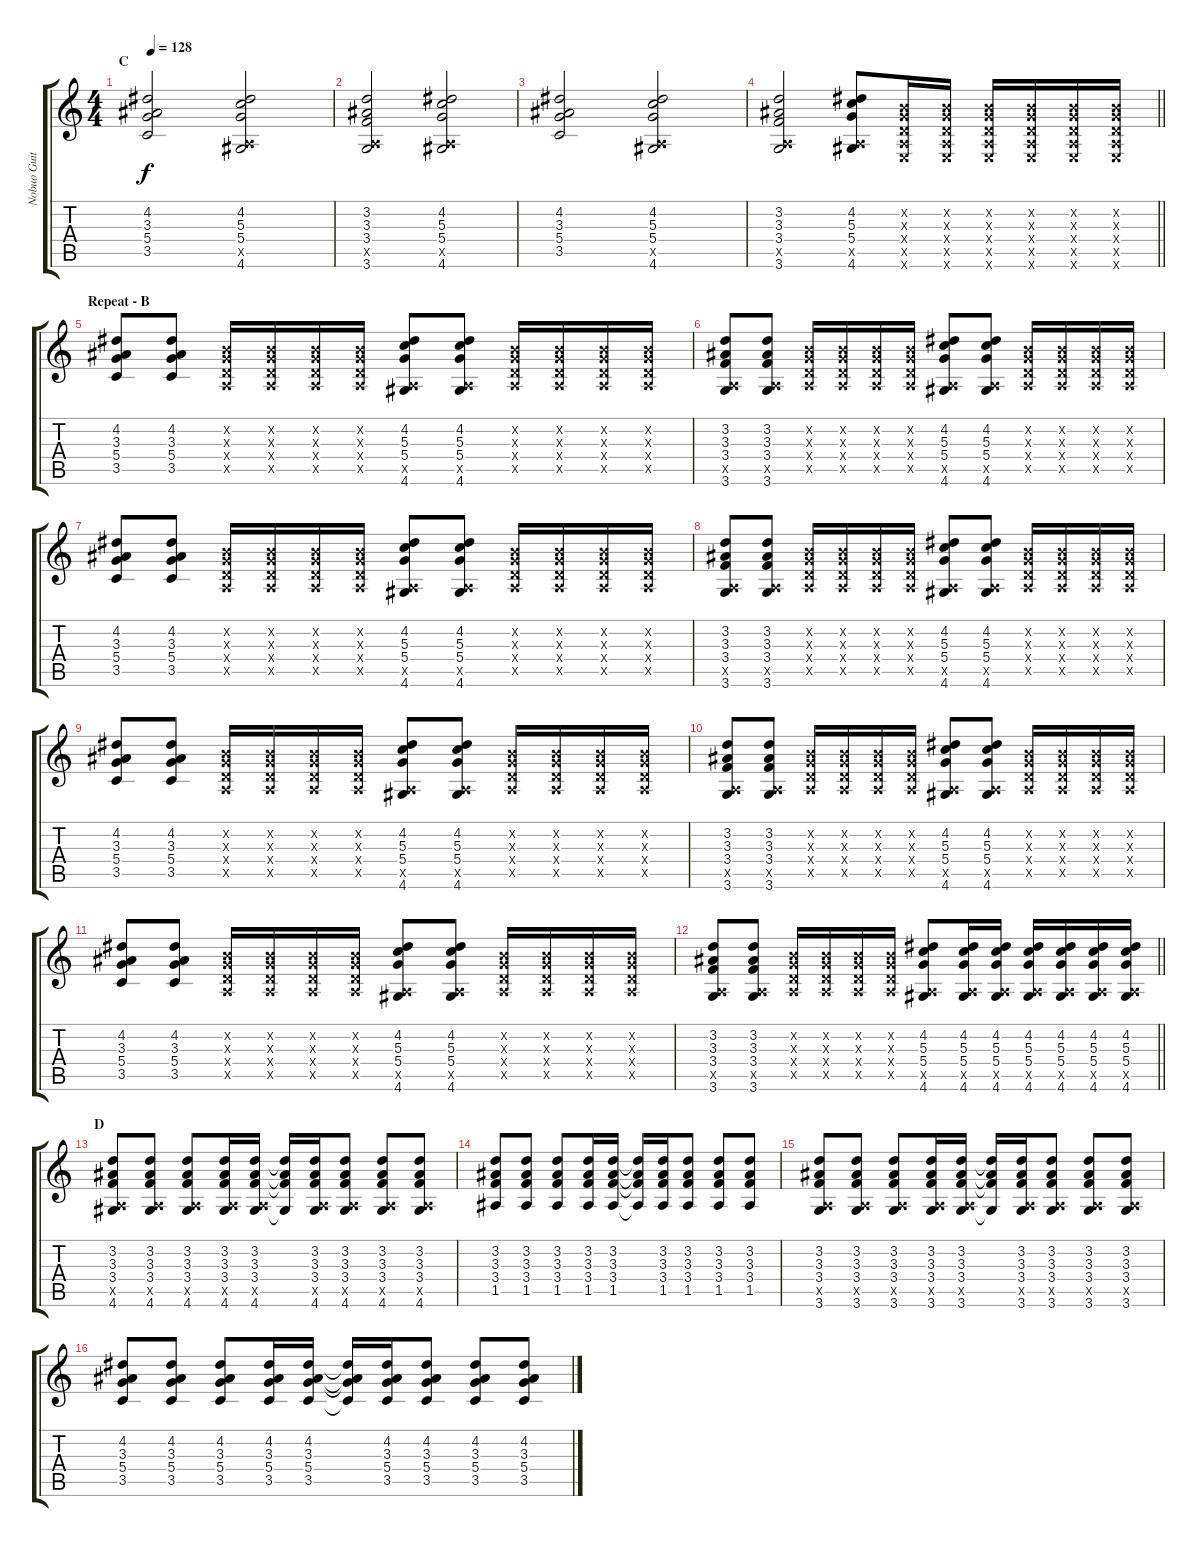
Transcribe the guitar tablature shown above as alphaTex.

\track ("Nobuo Guitar II" "Nobuo Guit") {instrument distortionguitar}
\staff {score tabs}
\tuning (E4 B3 G3 D3 A2 E2) {hide}
\ts (4 4)
\section ("" "C")
\tempo 128
\clef g2
\ks c
(4.2 3.3 5.4 3.5).2{dy f} (4.2 5.3 5.4 0.5{x} 4.6).2 |
(3.2 3.3 3.4 0.5{x} 3.6).2 (4.2 5.3 5.4 0.5{x} 4.6).2 |
(4.2 3.3 5.4 3.5).2 (4.2 5.3 5.4 0.5{x} 4.6).2 |
\barLineRight lightlight
(3.2 3.3 3.4 0.5{x} 3.6).2 (4.2 5.3 5.4 0.5{x} 4.6).8 (0.2{x} 0.3{x} 0.4{x} 0.5{x} 0.6{x}).16 (0.2{x} 0.3{x} 0.4{x} 0.5{x} 0.6{x}).16 (0.2{x} 0.3{x} 0.4{x} 0.5{x} 0.6{x}).16 (0.2{x} 0.3{x} 0.4{x} 0.5{x} 0.6{x}).16 (0.2{x} 0.3{x} 0.4{x} 0.5{x} 0.6{x}).16 (0.2{x} 0.3{x} 0.4{x} 0.5{x} 0.6{x}).16 |
\section ("" "Repeat - B")
(4.2 3.3 5.4 3.5).8 (4.2 3.3 5.4 3.5).8 (0.2{x} 0.3{x} 0.4{x} 0.5{x}).16 (0.2{x} 0.3{x} 0.4{x} 0.5{x}).16 (0.2{x} 0.3{x} 0.4{x} 0.5{x}).16 (0.2{x} 0.3{x} 0.4{x} 0.5{x}).16 (4.2 5.3 5.4 0.5{x} 4.6).8 (4.2 5.3 5.4 0.5{x} 4.6).8 (0.2{x} 0.3{x} 0.4{x} 0.5{x}).16 (0.2{x} 0.3{x} 0.4{x} 0.5{x}).16 (0.2{x} 0.3{x} 0.4{x} 0.5{x}).16 (0.2{x} 0.3{x} 0.4{x} 0.5{x}).16 |
(3.2 3.3 3.4 0.5{x} 3.6).8 (3.2 3.3 3.4 0.5{x} 3.6).8 (0.2{x} 0.3{x} 0.4{x} 0.5{x}).16 (0.2{x} 0.3{x} 0.4{x} 0.5{x}).16 (0.2{x} 0.3{x} 0.4{x} 0.5{x}).16 (0.2{x} 0.3{x} 0.4{x} 0.5{x}).16 (4.2 5.3 5.4 0.5{x} 4.6).8 (4.2 5.3 5.4 0.5{x} 4.6).8 (0.2{x} 0.3{x} 0.4{x} 0.5{x}).16 (0.2{x} 0.3{x} 0.4{x} 0.5{x}).16 (0.2{x} 0.3{x} 0.4{x} 0.5{x}).16 (0.2{x} 0.3{x} 0.4{x} 0.5{x}).16 |
(4.2 3.3 5.4 3.5).8 (4.2 3.3 5.4 3.5).8 (0.2{x} 0.3{x} 0.4{x} 0.5{x}).16 (0.2{x} 0.3{x} 0.4{x} 0.5{x}).16 (0.2{x} 0.3{x} 0.4{x} 0.5{x}).16 (0.2{x} 0.3{x} 0.4{x} 0.5{x}).16 (4.2 5.3 5.4 0.5{x} 4.6).8 (4.2 5.3 5.4 0.5{x} 4.6).8 (0.2{x} 0.3{x} 0.4{x} 0.5{x}).16 (0.2{x} 0.3{x} 0.4{x} 0.5{x}).16 (0.2{x} 0.3{x} 0.4{x} 0.5{x}).16 (0.2{x} 0.3{x} 0.4{x} 0.5{x}).16 |
(3.2 3.3 3.4 0.5{x} 3.6).8 (3.2 3.3 3.4 0.5{x} 3.6).8 (0.2{x} 0.3{x} 0.4{x} 0.5{x}).16 (0.2{x} 0.3{x} 0.4{x} 0.5{x}).16 (0.2{x} 0.3{x} 0.4{x} 0.5{x}).16 (0.2{x} 0.3{x} 0.4{x} 0.5{x}).16 (4.2 5.3 5.4 0.5{x} 4.6).8 (4.2 5.3 5.4 0.5{x} 4.6).8 (0.2{x} 0.3{x} 0.4{x} 0.5{x}).16 (0.2{x} 0.3{x} 0.4{x} 0.5{x}).16 (0.2{x} 0.3{x} 0.4{x} 0.5{x}).16 (0.2{x} 0.3{x} 0.4{x} 0.5{x}).16 |
(4.2 3.3 5.4 3.5).8 (4.2 3.3 5.4 3.5).8 (0.2{x} 0.3{x} 0.4{x} 0.5{x}).16 (0.2{x} 0.3{x} 0.4{x} 0.5{x}).16 (0.2{x} 0.3{x} 0.4{x} 0.5{x}).16 (0.2{x} 0.3{x} 0.4{x} 0.5{x}).16 (4.2 5.3 5.4 0.5{x} 4.6).8 (4.2 5.3 5.4 0.5{x} 4.6).8 (0.2{x} 0.3{x} 0.4{x} 0.5{x}).16 (0.2{x} 0.3{x} 0.4{x} 0.5{x}).16 (0.2{x} 0.3{x} 0.4{x} 0.5{x}).16 (0.2{x} 0.3{x} 0.4{x} 0.5{x}).16 |
(3.2 3.3 3.4 0.5{x} 3.6).8 (3.2 3.3 3.4 0.5{x} 3.6).8 (0.2{x} 0.3{x} 0.4{x} 0.5{x}).16 (0.2{x} 0.3{x} 0.4{x} 0.5{x}).16 (0.2{x} 0.3{x} 0.4{x} 0.5{x}).16 (0.2{x} 0.3{x} 0.4{x} 0.5{x}).16 (4.2 5.3 5.4 0.5{x} 4.6).8 (4.2 5.3 5.4 0.5{x} 4.6).8 (0.2{x} 0.3{x} 0.4{x} 0.5{x}).16 (0.2{x} 0.3{x} 0.4{x} 0.5{x}).16 (0.2{x} 0.3{x} 0.4{x} 0.5{x}).16 (0.2{x} 0.3{x} 0.4{x} 0.5{x}).16 |
(4.2 3.3 5.4 3.5).8 (4.2 3.3 5.4 3.5).8 (0.2{x} 0.3{x} 0.4{x} 0.5{x}).16 (0.2{x} 0.3{x} 0.4{x} 0.5{x}).16 (0.2{x} 0.3{x} 0.4{x} 0.5{x}).16 (0.2{x} 0.3{x} 0.4{x} 0.5{x}).16 (4.2 5.3 5.4 0.5{x} 4.6).8 (4.2 5.3 5.4 0.5{x} 4.6).8 (0.2{x} 0.3{x} 0.4{x} 0.5{x}).16 (0.2{x} 0.3{x} 0.4{x} 0.5{x}).16 (0.2{x} 0.3{x} 0.4{x} 0.5{x}).16 (0.2{x} 0.3{x} 0.4{x} 0.5{x}).16 |
\barLineRight lightlight
(3.2 3.3 3.4 0.5{x} 3.6).8 (3.2 3.3 3.4 0.5{x} 3.6).8 (0.2{x} 0.3{x} 0.4{x} 0.5{x}).16 (0.2{x} 0.3{x} 0.4{x} 0.5{x}).16 (0.2{x} 0.3{x} 0.4{x} 0.5{x}).16 (0.2{x} 0.3{x} 0.4{x} 0.5{x}).16 (4.2 5.3 5.4 0.5{x} 4.6).8 (4.2 5.3 5.4 0.5{x} 4.6).16 (4.2 5.3 5.4 0.5{x} 4.6).16 (4.2 5.3 5.4 0.5{x} 4.6).16 (4.2 5.3 5.4 0.5{x} 4.6).16 (4.2 5.3 5.4 0.5{x} 4.6).16 (4.2 5.3 5.4 0.5{x} 4.6).16 |
\section ("" "D")
(3.2 3.3 3.4 0.5{x} 4.6).8 (3.2 3.3 3.4 0.5{x} 4.6).8 (3.2 3.3 3.4 0.5{x} 4.6).8 (3.2 3.3 3.4 0.5{x} 4.6).16 (3.2 3.3 3.4 0.5{x} 4.6).16 (3.2{t} 3.3{t} 3.4{t} 4.6{t}).16 (3.2 3.3 3.4 0.5{x} 4.6).16 (3.2 3.3 3.4 0.5{x} 4.6).8 (3.2 3.3 3.4 0.5{x} 4.6).8 (3.2 3.3 3.4 0.5{x} 4.6).8 |
(3.2 3.3 3.4 1.5).8 (3.2 3.3 3.4 1.5).8 (3.2 3.3 3.4 1.5).8 (3.2 3.3 3.4 1.5).16 (3.2 3.3 3.4 1.5).16 (3.2{t} 3.3{t} 3.4{t} 1.5{t}).16 (3.2 3.3 3.4 1.5).16 (3.2 3.3 3.4 1.5).8 (3.2 3.3 3.4 1.5).8 (3.2 3.3 3.4 1.5).8 |
(3.2 3.3 3.4 0.5{x} 3.6).8 (3.2 3.3 3.4 0.5{x} 3.6).8 (3.2 3.3 3.4 0.5{x} 3.6).8 (3.2 3.3 3.4 0.5{x} 3.6).16 (3.2 3.3 3.4 0.5{x} 3.6).16 (3.2{t} 3.3{t} 3.4{t} 3.6{t}).16 (3.2 3.3 3.4 0.5{x} 3.6).16 (3.2 3.3 3.4 0.5{x} 3.6).8 (3.2 3.3 3.4 0.5{x} 3.6).8 (3.2 3.3 3.4 0.5{x} 3.6).8 |
(4.2 3.3 5.4 3.5).8 (4.2 3.3 5.4 3.5).8 (4.2 3.3 5.4 3.5).8 (4.2 3.3 5.4 3.5).16 (4.2 3.3 5.4 3.5).16 (4.2{t} 3.3{t} 5.4{t} 3.5{t}).16 (4.2 3.3 5.4 3.5).16 (4.2 3.3 5.4 3.5).8 (4.2 3.3 5.4 3.5).8 (4.2 3.3 5.4 3.5).8
